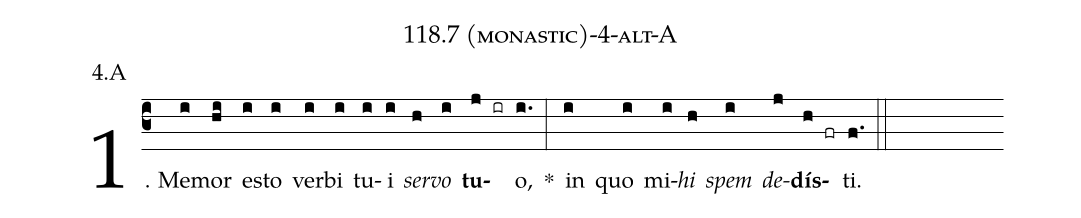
name: 118.7 (monastic)-4-alt-A;
annotation: 4.A;
%%
(c3)1. Me(i)mor(hi) es(i)to(i) ver(i)bi(i) tu(i)i(i) <i>ser</i>(h)<i>vo</i>(i) <b>tu</b>(j ir)o,(i.) *(:) in(i) quo(i) mi(i)<i>hi</i>(h) <i>spem</i>(i) <i>de</i>(j)<b>dís</b>(h fr)ti.(f.) (::)
